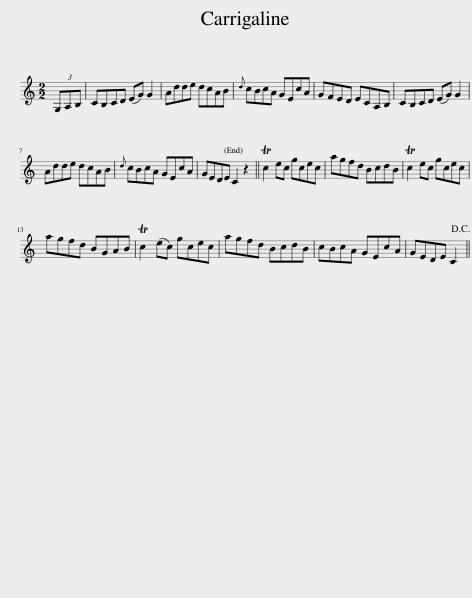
X:1
L:1/8
M:2/2
I:linebreak $
K:C
V:1 treble
V:1
 (3G,A,B, | CB,CD (EG) G2 | Adde dcAB |{d} cBcA GEcA | GFED ECA,B, | %5
 CB,CD (EG) G2 |$ Adde dcAB |{d} cBcA GEcA | GEDE C2 z2 || Tc2 ec gcec | %10
 agfd BcdB | Tc2 ec gcec |$ agfd BGAB | Tc2 (ec) gcec | agfd BcdB | %15
 cBcA GEcA | GEDE C2!D.C.! || %17
